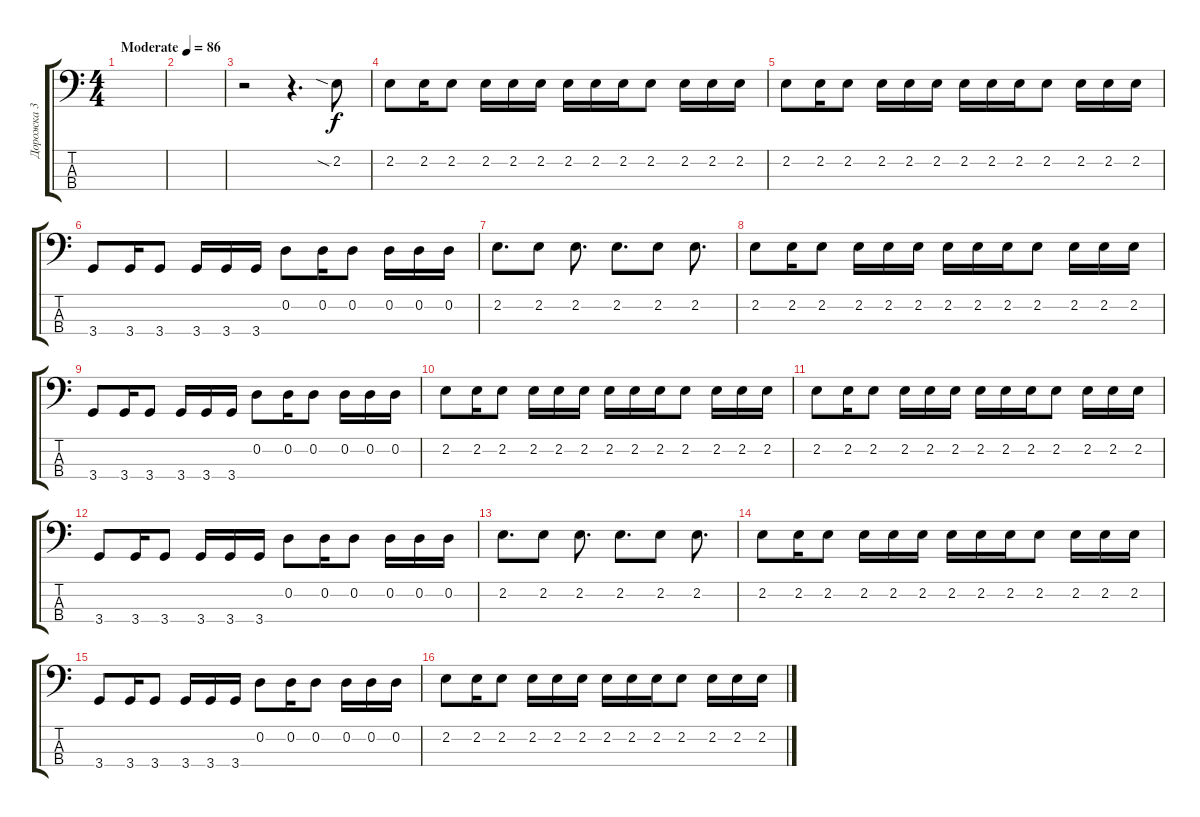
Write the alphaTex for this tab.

\track ("Дорожка 3" "Дорожка 3") {instrument electricbassfinger}
\staff {score tabs}
\tuning (G2 D2 A1 E1) {hide}
\ts (4 4)
\tempo (86 "Moderate")
\clef f4
\ks c
|
|
r.2 r.4{d} 2.2{sia}.8 |
2.2.8 2.2.16 2.2.8 2.2.16 2.2.16 2.2.16 2.2.16 2.2.16 2.2.16 2.2.8 2.2.16 2.2.16 2.2.16 |
2.2.8 2.2.16 2.2.8 2.2.16 2.2.16 2.2.16 2.2.16 2.2.16 2.2.16 2.2.8 2.2.16 2.2.16 2.2.16 |
3.4.8 3.4.16 3.4.8 3.4.16 3.4.16 3.4.16 0.2.8 0.2.16 0.2.8 0.2.16 0.2.16 0.2.16 |
2.2.8{d} 2.2.8 2.2.8{d} 2.2.8{d} 2.2.8 2.2.8{d} |
2.2.8 2.2.16 2.2.8 2.2.16 2.2.16 2.2.16 2.2.16 2.2.16 2.2.16 2.2.8 2.2.16 2.2.16 2.2.16 |
3.4.8 3.4.16 3.4.8 3.4.16 3.4.16 3.4.16 0.2.8 0.2.16 0.2.8 0.2.16 0.2.16 0.2.16 |
2.2.8 2.2.16 2.2.8 2.2.16 2.2.16 2.2.16 2.2.16 2.2.16 2.2.16 2.2.8 2.2.16 2.2.16 2.2.16 |
2.2.8 2.2.16 2.2.8 2.2.16 2.2.16 2.2.16 2.2.16 2.2.16 2.2.16 2.2.8 2.2.16 2.2.16 2.2.16 |
3.4.8 3.4.16 3.4.8 3.4.16 3.4.16 3.4.16 0.2.8 0.2.16 0.2.8 0.2.16 0.2.16 0.2.16 |
2.2.8{d} 2.2.8 2.2.8{d} 2.2.8{d} 2.2.8 2.2.8{d} |
2.2.8 2.2.16 2.2.8 2.2.16 2.2.16 2.2.16 2.2.16 2.2.16 2.2.16 2.2.8 2.2.16 2.2.16 2.2.16 |
3.4.8 3.4.16 3.4.8 3.4.16 3.4.16 3.4.16 0.2.8 0.2.16 0.2.8 0.2.16 0.2.16 0.2.16 |
2.2.8 2.2.16 2.2.8 2.2.16 2.2.16 2.2.16 2.2.16 2.2.16 2.2.16 2.2.8 2.2.16 2.2.16 2.2.16
